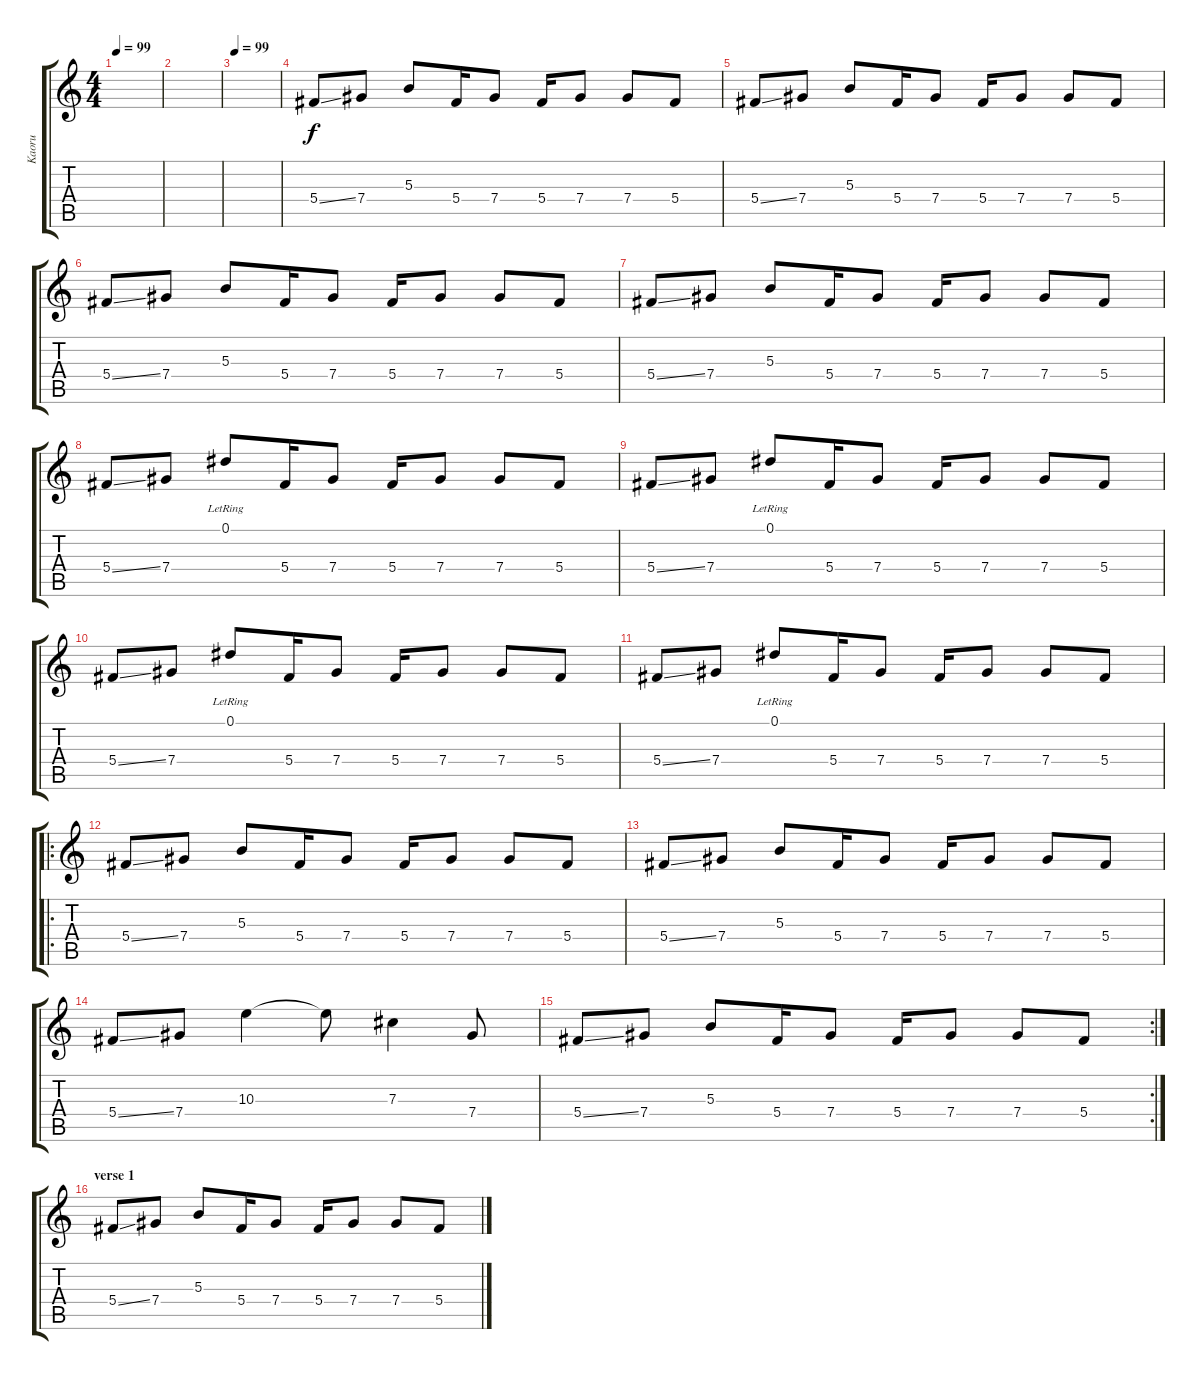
\track ("Kaoru" "Kaoru") {instrument electricguitarjazz}
\staff {score tabs}
\tuning (Eb4 Bb3 Gb3 Db3 Ab2 Db2) {hide}
\ts (4 4)
\tempo 99
\tempo 80
\tempo 99
\clef g2
\ks c
|
|
\tempo 99
|
5.4{ss}.8 7.4.8 5.3.8 5.4.16 7.4.8 5.4.16 7.4.8 7.4.8 5.4.8 |
5.4{ss}.8 7.4.8 5.3.8 5.4.16 7.4.8 5.4.16 7.4.8 7.4.8 5.4.8 |
5.4{ss}.8 7.4.8 5.3.8 5.4.16 7.4.8 5.4.16 7.4.8 7.4.8 5.4.8 |
5.4{ss}.8 7.4.8 5.3.8 5.4.16 7.4.8 5.4.16 7.4.8 7.4.8 5.4.8 |
5.4{ss}.8 7.4.8 0.1{lr}.8 5.4.16 7.4.8 5.4.16 7.4.8 7.4.8 5.4.8 |
5.4{ss}.8 7.4.8 0.1{lr}.8 5.4.16 7.4.8 5.4.16 7.4.8 7.4.8 5.4.8 |
5.4{ss}.8 7.4.8 0.1{lr}.8 5.4.16 7.4.8 5.4.16 7.4.8 7.4.8 5.4.8 |
5.4{ss}.8 7.4.8 0.1{lr}.8 5.4.16 7.4.8 5.4.16 7.4.8 7.4.8 5.4.8 |
\ro
5.4{ss}.8 7.4.8 5.3.8 5.4.16 7.4.8 5.4.16 7.4.8 7.4.8 5.4.8 |
5.4{ss}.8 7.4.8 5.3.8 5.4.16 7.4.8 5.4.16 7.4.8 7.4.8 5.4.8 |
5.4{ss}.8 7.4.8 10.3.4 10.3{t}.8 7.3.4 7.4.8 |
\rc 2
5.4{ss}.8 7.4.8 5.3.8 5.4.16 7.4.8 5.4.16 7.4.8 7.4.8 5.4.8 |
\section ("" "verse 1")
5.4{ss}.8 7.4.8 5.3.8 5.4.16 7.4.8 5.4.16 7.4.8 7.4.8 5.4.8
